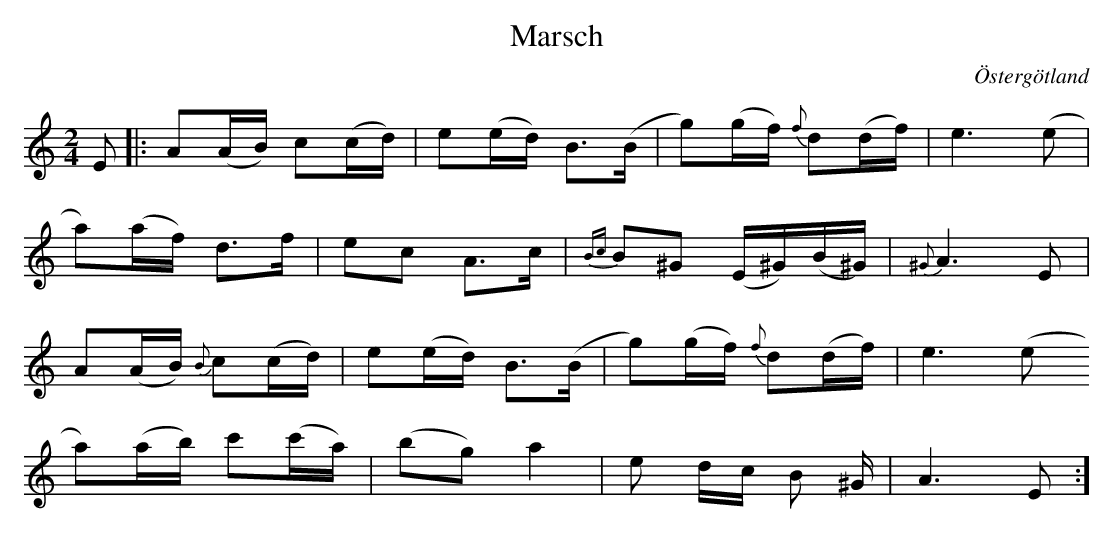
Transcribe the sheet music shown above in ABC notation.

X:1
T:Marsch
O:Östergötland
M: 2/4
L: 1/16
K: Am
E2 |: A2(AB) c2(cd) | e2(ed) B3(B | g2)(gf){f} d2(df) | e6 (e2 |
a2)(af) d3f | e2c2 A3c |{Bc} B2^G2 (E^G)(B^G)|{^G} A6 E2 |
A2(AB){B} c2(cd) | e2(ed) B3(B | g2)(gf){f} d2(df) | e6 (e2
a2)(ab) c'2(c'a) | (b2g2) a4 | e2 dc B2 ^G| A6 E2:]
